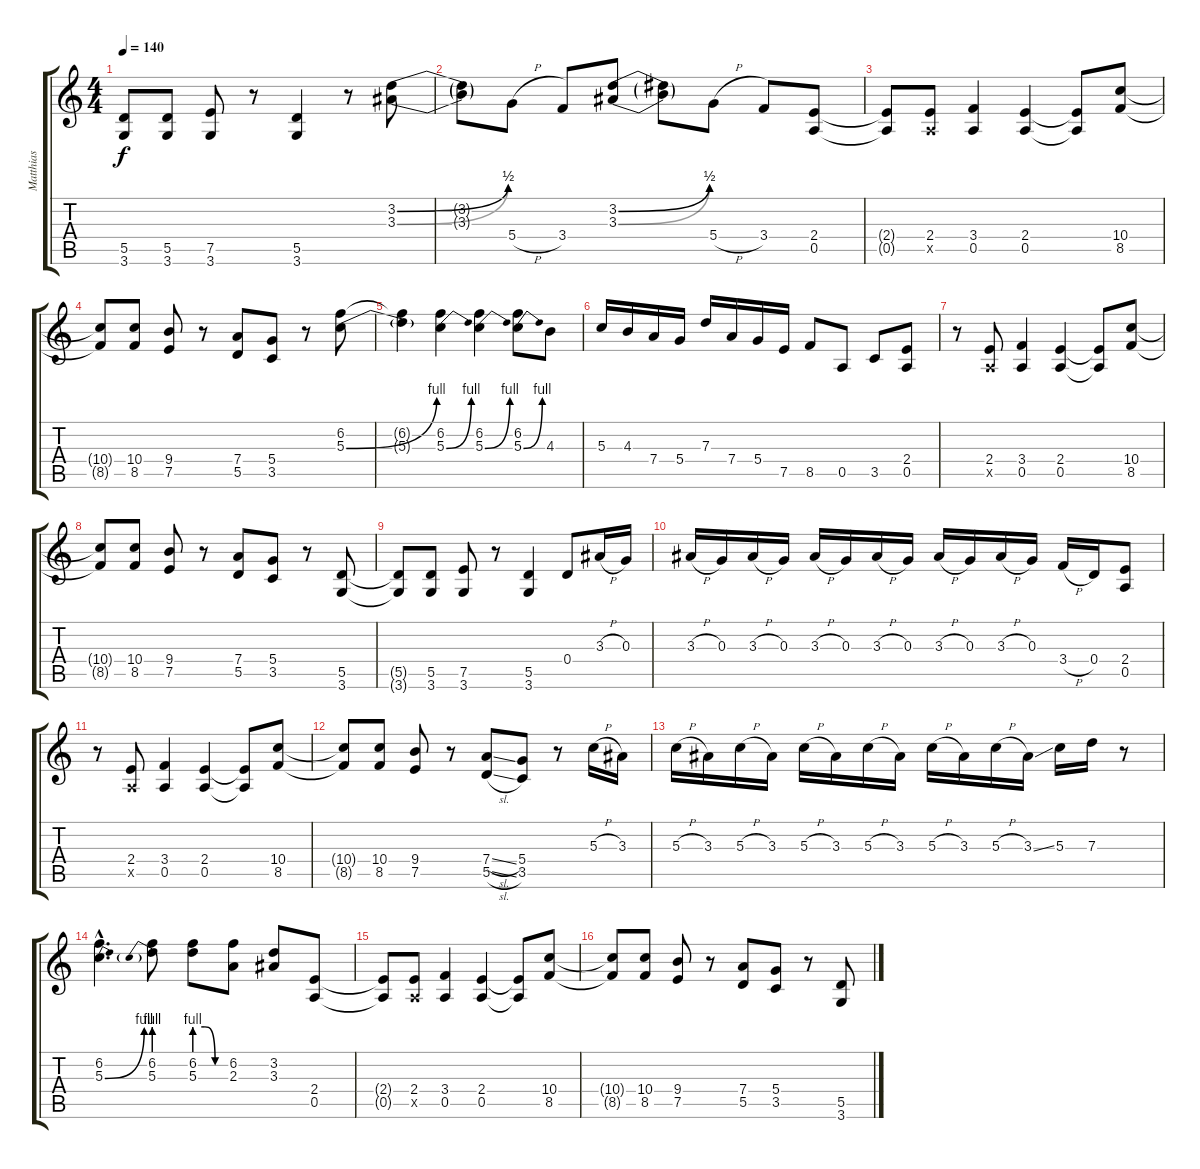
\track ("Matthias" "Matthias") {instrument distortionguitar}
\staff {score tabs}
\tuning (E4 B3 G3 D3 A2 E2) {hide}
\ts (4 4)
\tempo 140
\clef g2
\ks c
(5.5{t} 3.6{t}).8{dy f} (5.5 3.6).8 (7.5 3.6).8 r.8 (5.5 3.6).4 r.8 (3.2{be (bend 0 0 60 2)} 3.3{be (bend 0 0 60 2)}).8 |
(3.2{t} 3.3{t}).8 5.4{h}.8 3.4.8 (3.2{be (bend 0 0 60 2)} 3.3{be (bend 0 0 60 2)}).8 (3.2{t} 3.3{t}).8 5.4{h}.8 3.4.8 (2.4 0.5).8 |
(2.4{t} 0.5{t}).8 (2.4 0.5{x}).8 (3.4 0.5).4 (2.4 0.5).4 (2.4{t} 0.5{t}).8 (10.4 8.5).8 |
(10.4{t} 8.5{t}).8 (10.4 8.5).8 (9.4 7.5).8 r.8 (7.4 5.5).8 (5.4 3.5).8 r.8 (6.2 5.3{be (bend 0 0 60 4)}).8 |
(6.2{t} 5.3{t}).4 (6.2 5.3{be (bend 0 0 60 4)}).4 (6.2 5.3{be (bend 0 0 60 4)}).4 (6.2 5.3{be (bend 0 0 60 4)}).8 4.3.8 |
5.3.16 4.3.16 7.4.16 5.4.16 7.3.16 7.4.16 5.4.16 7.5.16 8.5.8 0.5.8 3.5.8 (2.4 0.5).8 |
r.8 (2.4 0.5{x}).8 (3.4 0.5).4 (2.4 0.5).4 (2.4{t} 0.5{t}).8 (10.4 8.5).8 |
(10.4{t} 8.5{t}).8 (10.4 8.5).8 (9.4 7.5).8 r.8 (7.4 5.5).8 (5.4 3.5).8 r.8 (5.5 3.6).8 |
(5.5{t} 3.6{t}).8 (5.5 3.6).8 (7.5 3.6).8 r.8 (5.5 3.6).4 0.4.8 3.3{h}.16 0.3.16 |
3.3{h}.16 0.3.16 3.3{h}.16 0.3.16 3.3{h}.16 0.3.16 3.3{h}.16 0.3.16 3.3{h}.16 0.3.16 3.3{h}.16 0.3.16 3.4{h}.16 0.4.16 (2.4 0.5).8 |
r.8 (2.4 0.5{x}).8 (3.4 0.5).4 (2.4 0.5).4 (2.4{t} 0.5{t}).8 (10.4 8.5).8 |
(10.4{t} 8.5{t}).8 (10.4 8.5).8 (9.4 7.5).8 r.8 (7.4{sl} 5.5{sl}).8 (5.4 3.5).8 r.8 5.3{h}.16 3.3.16 |
5.3{h}.16 3.3.16 5.3{h}.16 3.3.16 5.3{h}.16 3.3.16 5.3{h}.16 3.3.16 5.3{h}.16 3.3.16 5.3{h}.16 3.3{ss}.16 5.3.16 7.3.16 r.8 |
(6.2{hac} 5.3{be (bend 0 0 60 4) hac}).4{d} (6.2 5.3{be (prebend 0 4 60 4)}).8 (6.2 5.3{be (custom 0 4 20 4 40 0 60 0)}).8 (6.2 2.3).8 (3.2 3.3).8 (2.4 0.5).8 |
(2.4{t} 0.5{t}).8 (2.4 0.5{x}).8 (3.4 0.5).4 (2.4 0.5).4 (2.4{t} 0.5{t}).8 (10.4 8.5).8 |
(10.4{t} 8.5{t}).8 (10.4 8.5).8 (9.4 7.5).8 r.8 (7.4 5.5).8 (5.4 3.5).8 r.8 (5.5 3.6).8
